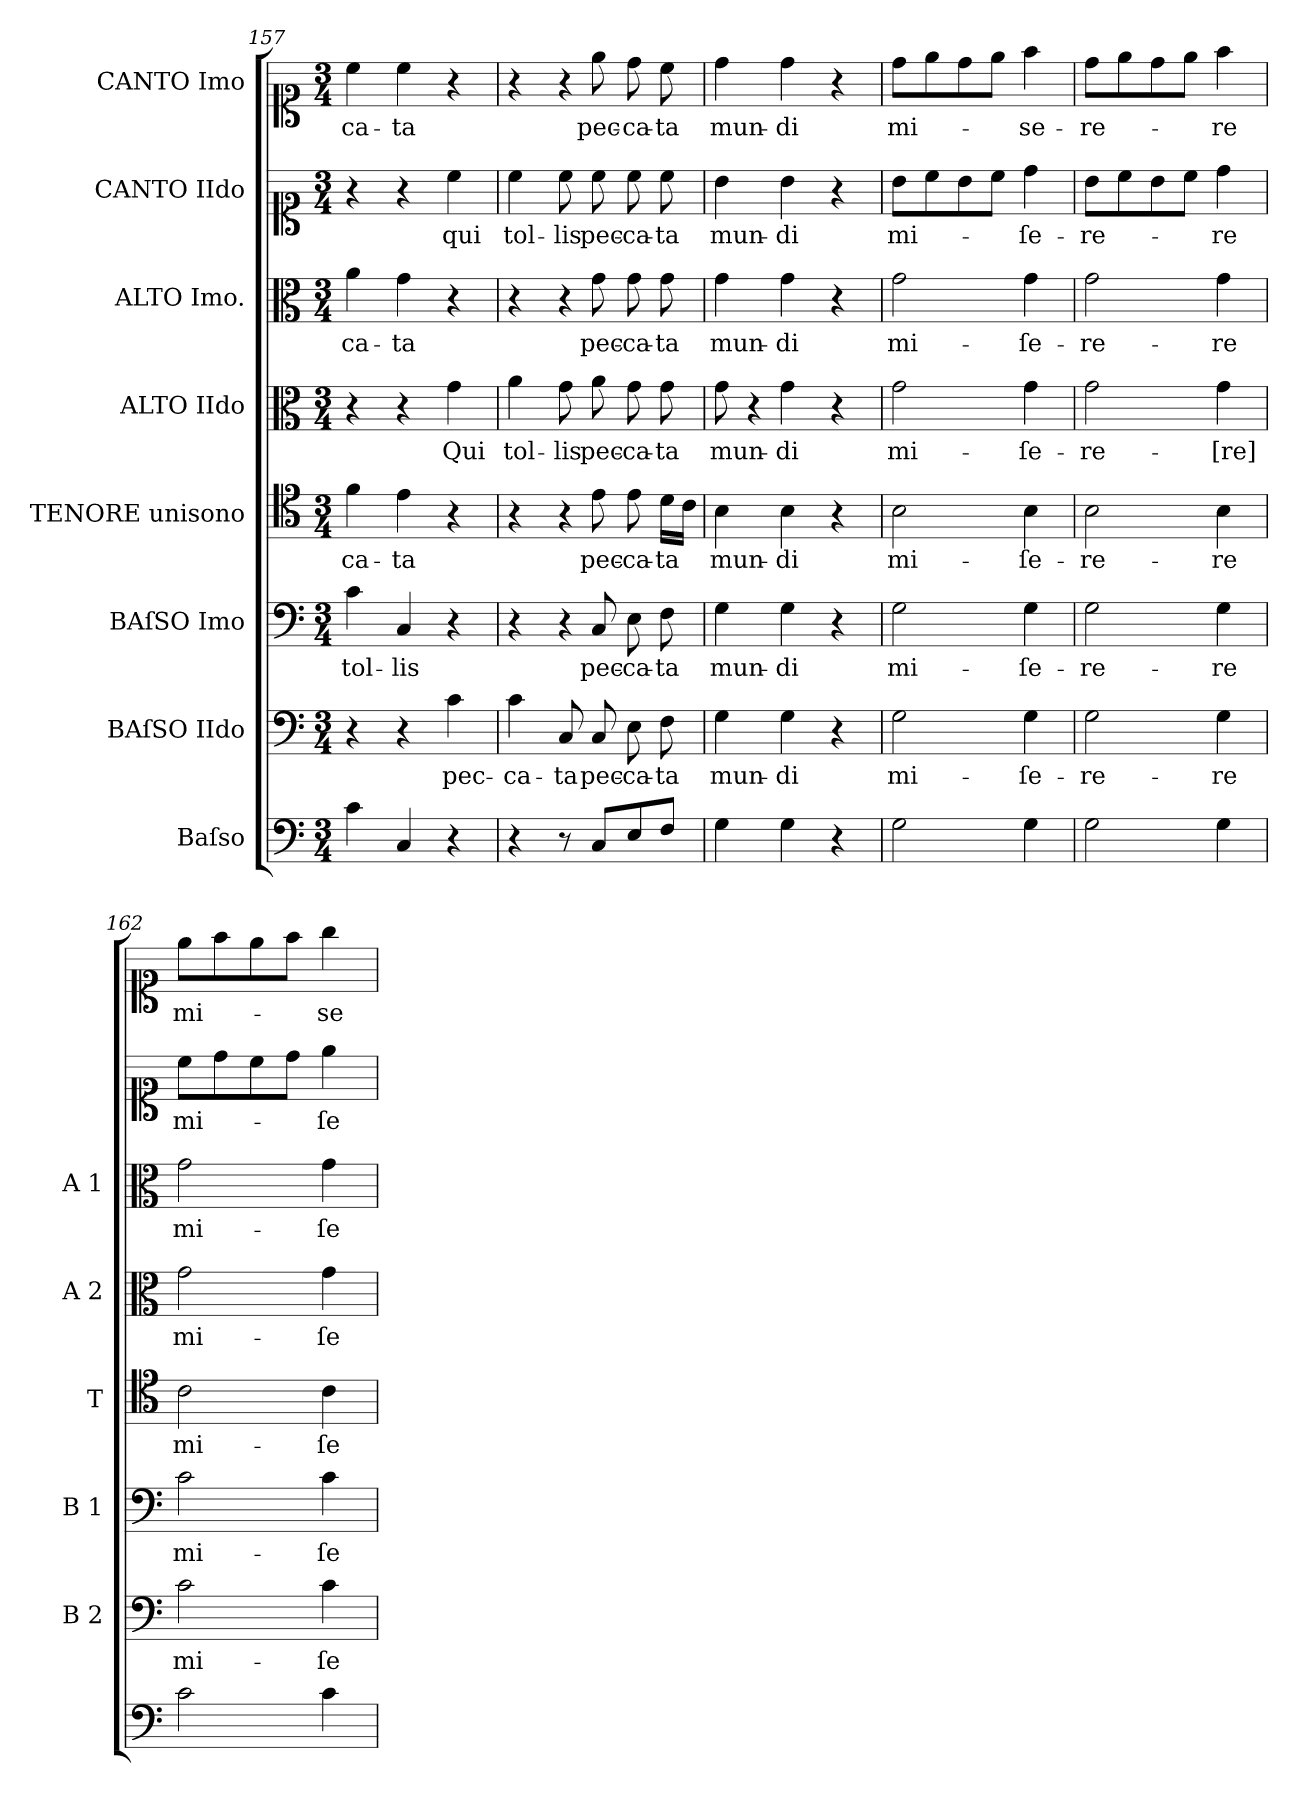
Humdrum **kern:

**kern	**kern	**text	**kern	**text	**kern	**text	**kern	**text	**kern	**text	**kern	**text	**kern	**text
*part8	*part7	*part7	*part6	*part6	*part5	*part5	*part4	*part4	*part3	*part3	*part2	*part2	*part1	*part1
*staff8	*staff7	*staff7	*staff6	*staff6	*staff5	*staff5	*staff4	*staff4	*staff3	*staff3	*staff2	*staff2	*staff1	*staff1
*I"Baſso	*I"BAſSO IIdo	*	*I"BAſSO Imo	*	*I"TENORE unisono	*	*I"ALTO IIdo	*	*I"ALTO Imo.	*	*I"CANTO IIdo	*	*I"CANTO Imo	*
*	*I'B 2	*	*I'B 1	*	*I'T	*	*I'A 2	*	*I'A 1	*	*	*	*	*
*clefF4	*clefF4	*	*clefF4	*	*clefC4	*	*clefC3	*	*clefC3	*	*clefC1	*	*clefC1	*
*k[]	*k[]	*	*k[]	*	*k[]	*	*k[]	*	*k[]	*	*k[]	*	*k[]	*
*C:	*C:	*	*C:	*	*C:	*	*C:	*	*C:	*	*C:	*	*C:	*
*M3/4	*M3/4	*	*M3/4	*	*M3/4	*	*M3/4	*	*M3/4	*	*M3/4	*	*M3/4	*
=157	=157	=157	=157	=157	=157	=157	=157	=157	=157	=157	=157	=157	=157	=157
!	!	!	!	!LO:LY:i	!	!	!	!	!	!	!	!	!	!
4c\	4r	.	4c\	tol-	4f\	-ca-	4r	.	4a\	-ca-	4r	.	4cc\	-ca-
!	!	!	!	!LO:LY:i	!	!	!	!	!	!	!	!	!	!
4C/	4r	.	4C/	-lis	4e\	-ta	4r	.	4g\	-ta	4r	.	4cc\	-ta
4r	4c\	pec-	4r	.	4r	.	4g\	Qui	4r	.	4cc\	qui	4r	.
=158	=158	=158	=158	=158	=158	=158	=158	=158	=158	=158	=158	=158	=158	=158
4r	4c\	-ca-	4r	.	4r	.	4a\	tol-	4r	.	4cc\	tol-	4r	.
!	!	!	!LO:N:vis=4	!	!LO:N:vis=4	!	!	!	!LO:N:vis=4	!	!	!	!LO:N:vis=4	!
8r	8C/	-ta	8r	.	8r	.	8g\	-lis	8r	.	8cc\	-lis	8r	.
8C/L	8C/	pec-	8C/	pec-	8e\	pec-	8a\	pec-	8g\	pec-	8cc\	pec-	8ee\	pec-
8E/	8E\	-ca-	8E\	-ca-	8e\	-ca-	8g\	-ca-	8g\	-ca-	8cc\	-ca-	8dd\	-ca-
8F/J	8F\	-ta	8F\	-ta	16d\LL	-ta	8g\	-ta	8g\	-ta	8cc\	-ta	8cc\	-ta
.	.	.	.	.	16c\JJ	.	.	.	.	.	.	.	.	.
=159	=159	=159	=159	=159	=159	=159	=159	=159	=159	=159	=159	=159	=159	=159
4G\	4G\	mun-	4G\	mun-	4B\	mun-	8g\	mun-	4g\	mun-	4b\	mun-	4dd\	mun-
!	!	!	!	!	!	!	!LO:N:vis=4	!	!	!	!	!	!	!
.	.	.	.	.	.	.	8r	.	.	.	.	.	.	.
4G\	4G\	-di	4G\	-di	4B\	-di	4g\	-di	4g\	-di	4b\	-di	4dd\	-di
4r	4r	.	4r	.	4r	.	4r	.	4r	.	4r	.	4r	.
=160	=160	=160	=160	=160	=160	=160	=160	=160	=160	=160	=160	=160	=160	=160
2G\	2G\	mi-	2G\	mi-	2B\	mi-	2g\	mi-	2g\	mi-	8b\L	mi-	8dd\L	mi-
.	.	.	.	.	.	.	.	.	.	.	8cc\	.	8ee\	.
.	.	.	.	.	.	.	.	.	.	.	8b\	.	8dd\	.
.	.	.	.	.	.	.	.	.	.	.	8cc\J	.	8ee\J	.
4G\	4G\	-ſe-	4G\	-ſe-	4B\	-ſe-	4g\	-ſe-	4g\	-ſe-	4dd\	-ſe-	4ff\	-se-
=161	=161	=161	=161	=161	=161	=161	=161	=161	=161	=161	=161	=161	=161	=161
2G\	2G\	-re-	2G\	-re-	2B\	-re-	2g\	-re-	2g\	-re-	8b\L	-re-	8dd\L	-re-
.	.	.	.	.	.	.	.	.	.	.	8cc\	.	8ee\	.
.	.	.	.	.	.	.	.	.	.	.	8b\	.	8dd\	.
.	.	.	.	.	.	.	.	.	.	.	8cc\J	.	8ee\J	.
4G\	4G\	-re	4G\	-re	4B\	-re	4g\	-[re]	4g\	-re	4dd\	-re	4ff\	-re
=162	=162	=162	=162	=162	=162	=162	=162	=162	=162	=162	=162	=162	=162	=162
2c\	2c\	mi-	2c\	mi-	2c\	mi-	2g\	mi-	2g\	mi-	8cc\L	mi-	8ee\L	mi-
.	.	.	.	.	.	.	.	.	.	.	8dd\	.	8ff\	.
.	.	.	.	.	.	.	.	.	.	.	8cc\	.	8ee\	.
.	.	.	.	.	.	.	.	.	.	.	8dd\J	.	8ff\J	.
4c\	4c\	-ſe-	4c\	-ſe-	4c\	-ſe-	4g\	-ſe-	4g\	-ſe-	4ee\	-ſe-	4gg\	-se-
=	=	=	=	=	=	=	=	=	=	=	=	=	=	=
*-	*-	*-	*-	*-	*-	*-	*-	*-	*-	*-	*-	*-	*-	*-
